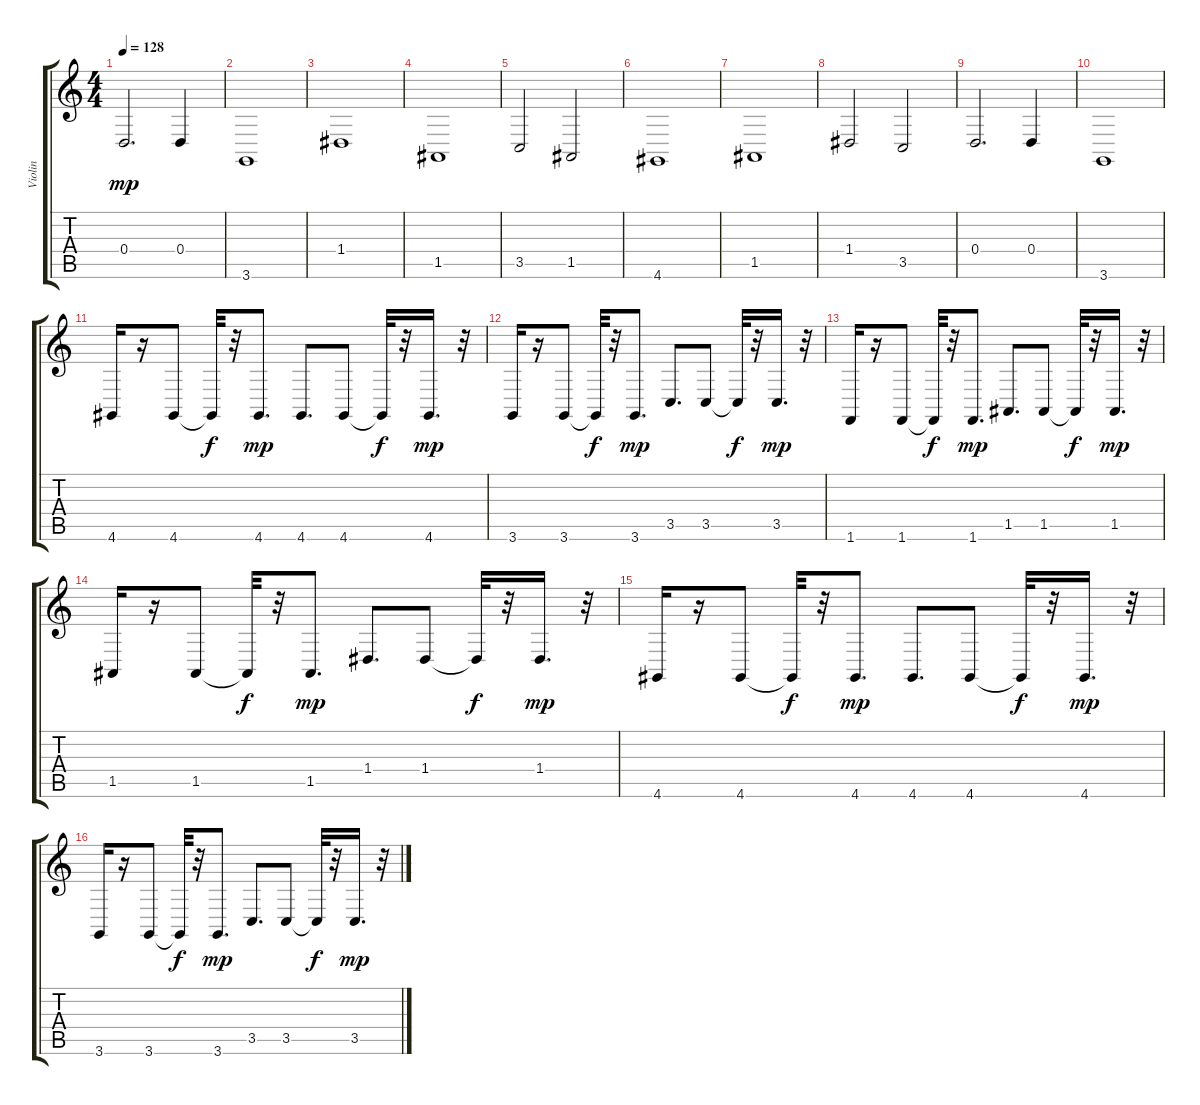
\track ("Violin" "Violin") {instrument violin}
\staff {score tabs}
\tuning (E4 B3 G3 D3 A2 E2) {hide}
\ts (4 4)
\tempo 128
\clef g2
\ks c
0.4.2{d dy mp} 0.4.4 |
3.6.1 |
1.4.1 |
1.5.1 |
3.5.2 1.5.2 |
4.6.1 |
1.5.1 |
1.4.2 3.5.2 |
0.4.2{d} 0.4.4 |
3.6.1 |
4.6.16 r.16 4.6.8 4.6{t}.32{dy f} r.32 4.6.8{d dy mp} 4.6.8{d} 4.6.8 4.6{t}.32{dy f} r.32 4.6.16{d dy mp} r.32 |
3.6.16 r.16 3.6.8 3.6{t}.32{dy f} r.32 3.6.8{d dy mp} 3.5.8{d} 3.5.8 3.5{t}.32{dy f} r.32 3.5.16{d dy mp} r.32 |
1.6.16 r.16 1.6.8 1.6{t}.32{dy f} r.32 1.6.8{d dy mp} 1.5.8{d} 1.5.8 1.5{t}.32{dy f} r.32 1.5.16{d dy mp} r.32 |
1.5.16 r.16 1.5.8 1.5{t}.32{dy f} r.32 1.5.8{d dy mp} 1.4.8{d} 1.4.8 1.4{t}.32{dy f} r.32 1.4.16{d dy mp} r.32 |
4.6.16 r.16 4.6.8 4.6{t}.32{dy f} r.32 4.6.8{d dy mp} 4.6.8{d} 4.6.8 4.6{t}.32{dy f} r.32 4.6.16{d dy mp} r.32 |
3.6.16 r.16 3.6.8 3.6{t}.32{dy f} r.32 3.6.8{d dy mp} 3.5.8{d} 3.5.8 3.5{t}.32{dy f} r.32 3.5.16{d dy mp} r.32
